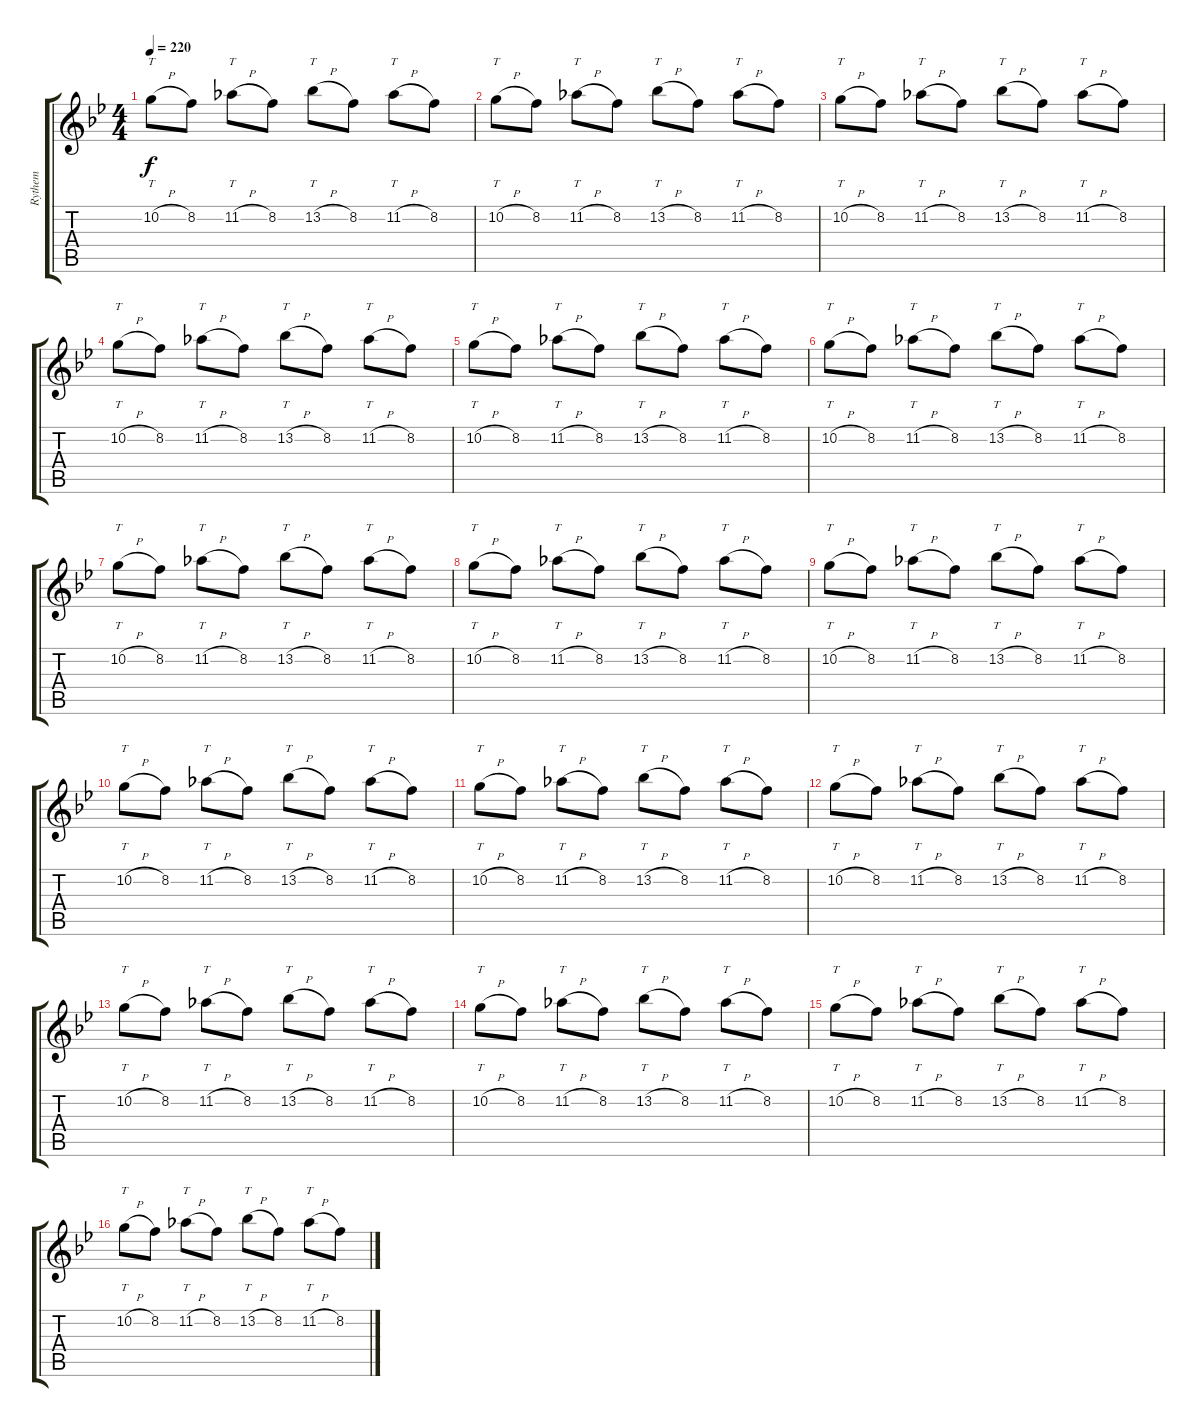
\track ("Rythem" "Rythem") {instrument overdrivenguitar}
\staff {score tabs}
\tuning (D4 A3 F3 C3 G2 C2) {hide}
\ts (4 4)
\tempo 220
\clef g2
\ks bb
10.2{h}.8{tt dy f} 8.2.8 11.2{h}.8{tt} 8.2.8 13.2{h}.8{tt} 8.2.8 11.2{h}.8{tt} 8.2.8 |
10.2{h}.8{tt} 8.2.8 11.2{h}.8{tt} 8.2.8 13.2{h}.8{tt} 8.2.8 11.2{h}.8{tt} 8.2.8 |
10.2{h}.8{tt} 8.2.8 11.2{h}.8{tt} 8.2.8 13.2{h}.8{tt} 8.2.8 11.2{h}.8{tt} 8.2.8 |
10.2{h}.8{tt} 8.2.8 11.2{h}.8{tt} 8.2.8 13.2{h}.8{tt} 8.2.8 11.2{h}.8{tt} 8.2.8 |
10.2{h}.8{tt} 8.2.8 11.2{h}.8{tt} 8.2.8 13.2{h}.8{tt} 8.2.8 11.2{h}.8{tt} 8.2.8 |
10.2{h}.8{tt} 8.2.8 11.2{h}.8{tt} 8.2.8 13.2{h}.8{tt} 8.2.8 11.2{h}.8{tt} 8.2.8 |
10.2{h}.8{tt} 8.2.8 11.2{h}.8{tt} 8.2.8 13.2{h}.8{tt} 8.2.8 11.2{h}.8{tt} 8.2.8 |
10.2{h}.8{tt} 8.2.8 11.2{h}.8{tt} 8.2.8 13.2{h}.8{tt} 8.2.8 11.2{h}.8{tt} 8.2.8 |
10.2{h}.8{tt} 8.2.8 11.2{h}.8{tt} 8.2.8 13.2{h}.8{tt} 8.2.8 11.2{h}.8{tt} 8.2.8 |
10.2{h}.8{tt} 8.2.8 11.2{h}.8{tt} 8.2.8 13.2{h}.8{tt} 8.2.8 11.2{h}.8{tt} 8.2.8 |
10.2{h}.8{tt} 8.2.8 11.2{h}.8{tt} 8.2.8 13.2{h}.8{tt} 8.2.8 11.2{h}.8{tt} 8.2.8 |
10.2{h}.8{tt} 8.2.8 11.2{h}.8{tt} 8.2.8 13.2{h}.8{tt} 8.2.8 11.2{h}.8{tt} 8.2.8 |
10.2{h}.8{tt} 8.2.8 11.2{h}.8{tt} 8.2.8 13.2{h}.8{tt} 8.2.8 11.2{h}.8{tt} 8.2.8 |
10.2{h}.8{tt} 8.2.8 11.2{h}.8{tt} 8.2.8 13.2{h}.8{tt} 8.2.8 11.2{h}.8{tt} 8.2.8 |
10.2{h}.8{tt} 8.2.8 11.2{h}.8{tt} 8.2.8 13.2{h}.8{tt} 8.2.8 11.2{h}.8{tt} 8.2.8 |
10.2{h}.8{tt} 8.2.8 11.2{h}.8{tt} 8.2.8 13.2{h}.8{tt} 8.2.8 11.2{h}.8{tt} 8.2.8
